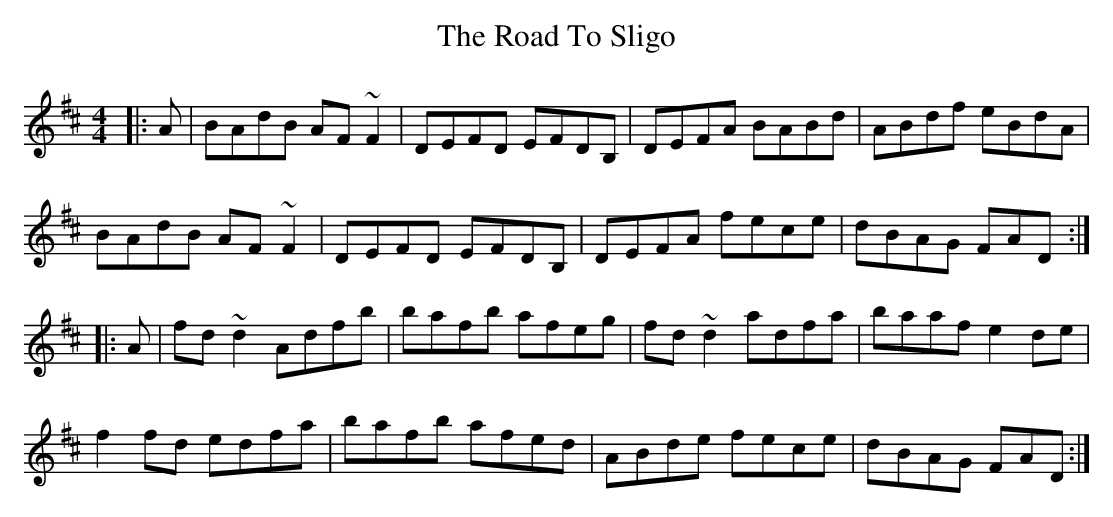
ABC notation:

X:1
T: The Road To Sligo
M: 4/4
L: 1/8
K: Dmaj
|:A|BAdB AF ~F2|DEFD EFDB,|DEFA BABd|ABdf eBdA|
BAdB AF ~F2|DEFD EFDB,|DEFA fece|dBAG FAD:|
|:A|fd ~d2 Adfb|bafb afeg|fd ~d2 adfa|baaf e2de|
f2fd edfa|bafb afed|ABde fece|dBAG FAD:|
